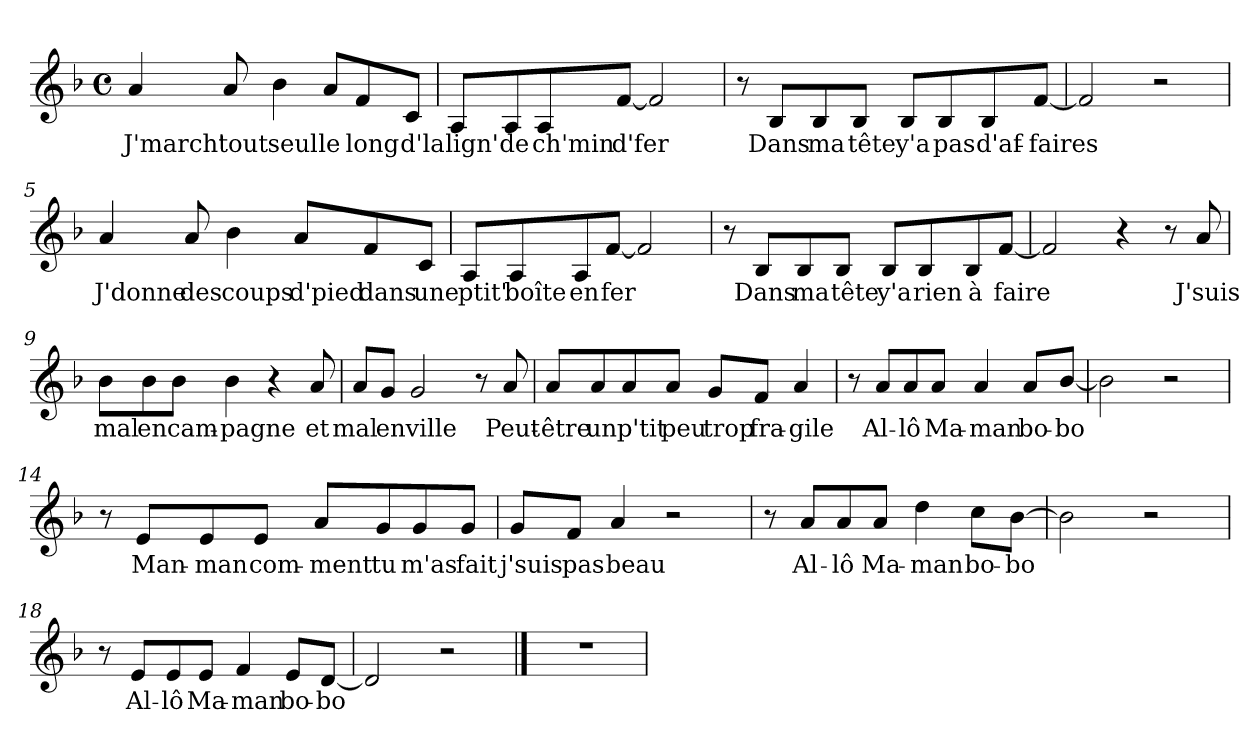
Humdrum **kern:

**kern	**text
*part1	*part1
*staff1	*staff1
*clefG2	*
*k[b-]	*
*F:	*
*M4/4	*
*met(c)	*
=1	=1
4a/	J'march'
8a/	tout
4b-\	seul
8a/L	le
8f/	long
8c/J	d'la
=2	=2
8A/L	lign'
8A/	de
8A/	ch'min
[8f/J	d'fer
2f/]	.
=3	=3
8r	.
8B-/L	Dans
8B-/	ma
8B-/J	tête
8B-/L	y'a
8B-/	pas
8B-/	d'af-
[8f/J	-faires
=4	=4
2f/]	.
2r	.
!!LO:LB:g=z
=5	=5
4a/	J'donne
8a/	des
4b-\	coups
8a/L	d'pied
8f/	dans
8c/J	une
=6	=6
8A/L	ptit'
8A/	boîte
8A/	en
[8f/J	fer
2f/]	.
=7	=7
8r	.
8B-/L	Dans
8B-/	ma
8B-/J	tête
8B-/L	y'a
8B-/	rien
8B-/	à
[8f/J	faire
=8	=8
2f/]	.
4r	.
8r	.
8a/	J'suis
!!LO:LB:g=z
=9	=9
8b-\L	mal
8b-\	en
8b-\J	cam-
4b-\	-pagne
4r	.
8a/	et
=10	=10
8a/L	mal
8g/J	en
2g/	ville
8r	.
8a/	Peut -
=11	=11
8a/L	être
8a/	un
8a/	p'tit
8a/J	peu
8g/L	trop
8f/J	fra-
4a/	-gile
=12	=12
8r	.
8a/L	Al-
8a/	-lô
8a/J	Ma-
4a/	-man
8a/L	bo-
[8b-\J	-bo
!!LO:LB:g=z
=13	=13
2b-\]	.
2r	.
=14	=14
8r	.
8e/L	Man-
8e/	-man
8e/J	com-
8a/L	-ment
8g/	tu
8g/	m'as
8g/J	fait
=15	=15
8g/L	j'suis
8f/J	pas
4a/	beau
2r	.
=16	=16
8r	.
8a/L	Al-
8a/	-lô
8a/J	Ma-
4dd\	-man
8cc\L	bo-
[8b-\J	-bo
!!LO:LB:g=z
=17	=17
2b-\]	.
2r	.
=18	=18
8r	.
8e/L	Al-
8e/	-lô
8e/J	Ma-
4f/	-man
8e/L	bo-
[8d/J	-bo
=19	=19
2d/]	.
2r	.
==20	==20
1r	.
=	=
*-	*-
